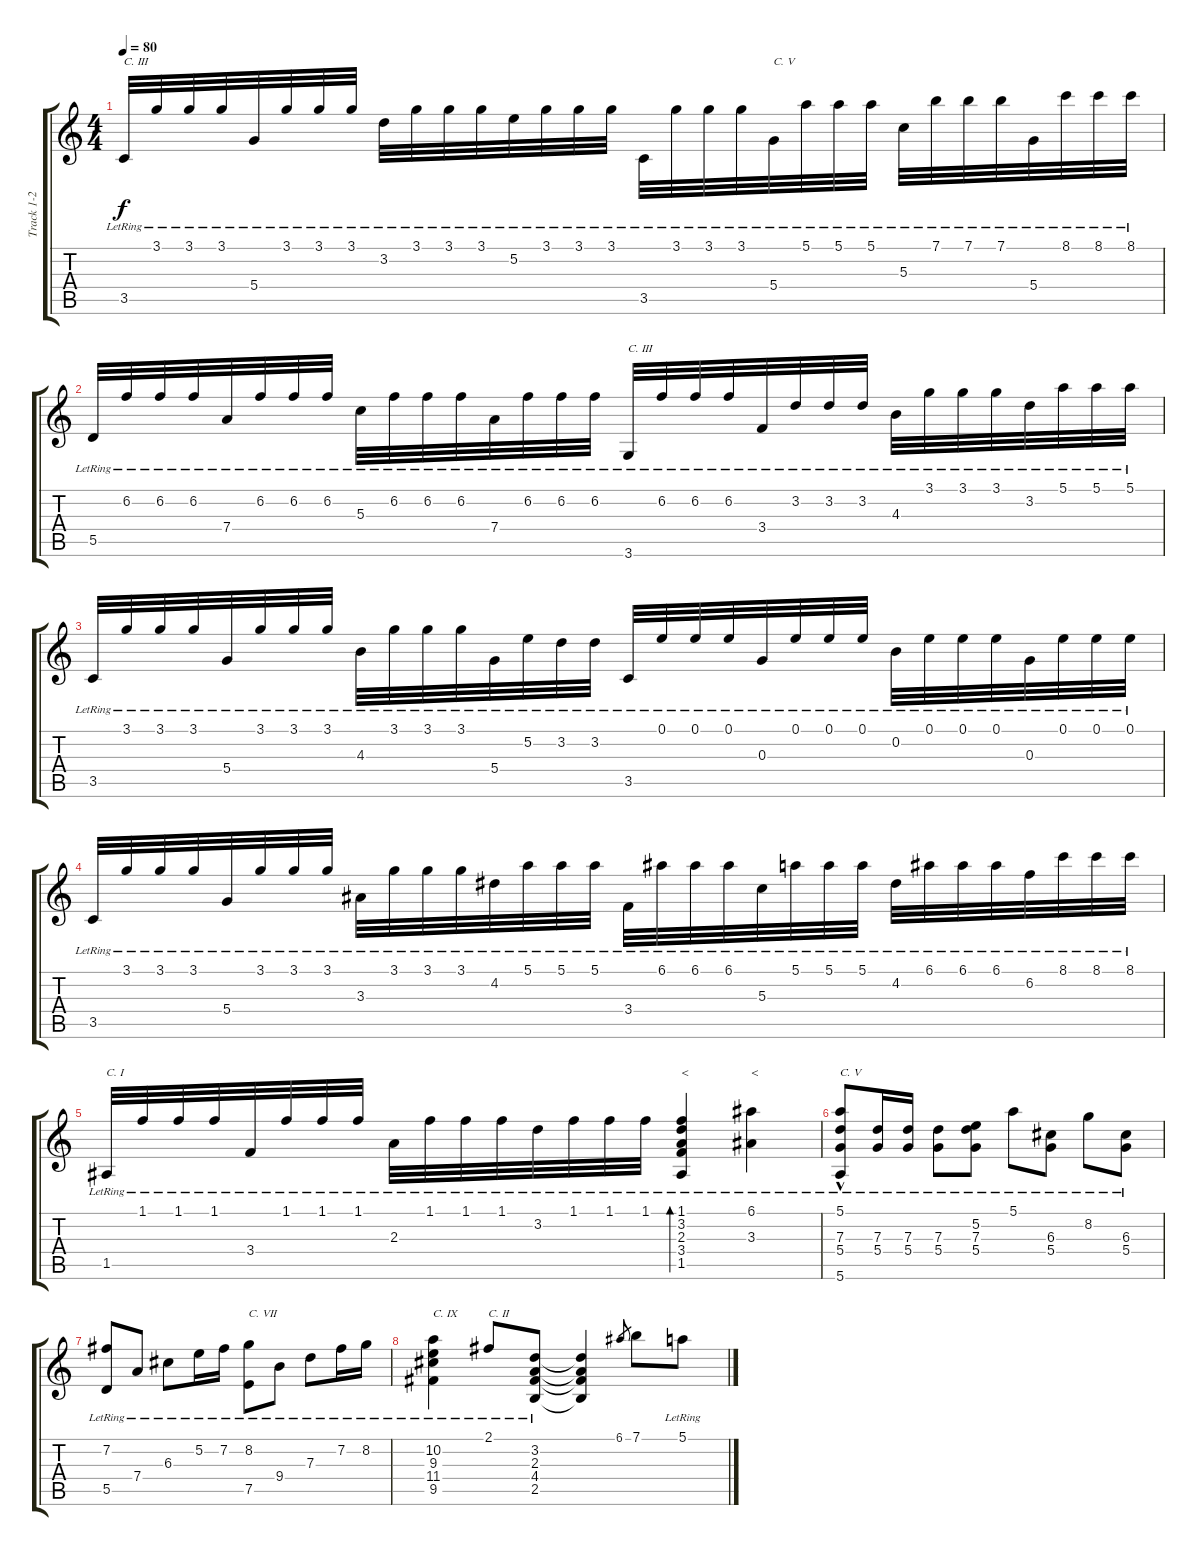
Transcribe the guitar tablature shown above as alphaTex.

\track ("Track 1-2" "Track 1-2") {instrument acousticguitarnylon}
\staff {score tabs}
\tuning (E4 B3 G3 D3 A2 E2) {hide}
\ts (4 4)
\tempo 80
\clef g2
\ks c
3.5{lr}.32{txt "C. III" dy f} 3.1{lr}.32 3.1{lr}.32 3.1{lr}.32 5.4{lr}.32 3.1{lr}.32 3.1{lr}.32 3.1{lr}.32 3.2{lr}.32 3.1{lr}.32 3.1{lr}.32 3.1{lr}.32 5.2{lr}.32 3.1{lr}.32 3.1{lr}.32 3.1{lr}.32 3.5{lr}.32 3.1{lr}.32 3.1{lr}.32 3.1{lr}.32 5.4{lr}.32{txt "C. V"} 5.1{lr}.32 5.1{lr}.32 5.1{lr}.32 5.3{lr}.32 7.1{lr}.32 7.1{lr}.32 7.1{lr}.32 5.4{lr}.32 8.1{lr}.32 8.1{lr}.32 8.1{lr}.32 |
5.5{lr}.32 6.2{lr}.32 6.2{lr}.32 6.2{lr}.32 7.4{lr}.32 6.2{lr}.32 6.2{lr}.32 6.2{lr}.32 5.3{lr}.32 6.2{lr}.32 6.2{lr}.32 6.2{lr}.32 7.4{lr}.32 6.2{lr}.32 6.2{lr}.32 6.2{lr}.32 3.6{lr}.32{txt "C. III"} 6.2{lr}.32 6.2{lr}.32 6.2{lr}.32 3.4{lr}.32 3.2{lr}.32 3.2{lr}.32 3.2{lr}.32 4.3{lr}.32 3.1{lr}.32 3.1{lr}.32 3.1{lr}.32 3.2{lr}.32 5.1{lr}.32 5.1{lr}.32 5.1{lr}.32 |
3.5{lr}.32 3.1{lr}.32 3.1{lr}.32 3.1{lr}.32 5.4{lr}.32 3.1{lr}.32 3.1{lr}.32 3.1{lr}.32 4.3{lr}.32 3.1{lr}.32 3.1{lr}.32 3.1{lr}.32 5.4{lr}.32 5.2{lr}.32 3.2{lr}.32 3.2{lr}.32 3.5{lr}.32 0.1{lr}.32 0.1{lr}.32 0.1{lr}.32 0.3{lr}.32 0.1{lr}.32 0.1{lr}.32 0.1{lr}.32 0.2{lr}.32 0.1{lr}.32 0.1{lr}.32 0.1{lr}.32 0.3{lr}.32 0.1{lr}.32 0.1{lr}.32 0.1{lr}.32 |
3.5{lr}.32 3.1{lr}.32 3.1{lr}.32 3.1{lr}.32 5.4{lr}.32 3.1{lr}.32 3.1{lr}.32 3.1{lr}.32 3.3{lr}.32 3.1{lr}.32 3.1{lr}.32 3.1{lr}.32 4.2{lr}.32 5.1{lr}.32 5.1{lr}.32 5.1{lr}.32 3.4{lr}.32 6.1{lr}.32 6.1{lr}.32 6.1{lr}.32 5.3{lr}.32 5.1{lr}.32 5.1{lr}.32 5.1{lr}.32 4.2{lr}.32 6.1{lr}.32 6.1{lr}.32 6.1{lr}.32 6.2{lr}.32 8.1{lr}.32 8.1{lr}.32 8.1{lr}.32 |
1.5{lr}.32{txt "C. I"} 1.1{lr}.32 1.1{lr}.32 1.1{lr}.32 3.4{lr}.32 1.1{lr}.32 1.1{lr}.32 1.1{lr}.32 2.3{lr}.32 1.1{lr}.32 1.1{lr}.32 1.1{lr}.32 3.2{lr}.32 1.1{lr}.32 1.1{lr}.32 1.1{lr}.32 (1.1{lr} 3.2{lr} 2.3{lr} 3.4{lr} 1.5{lr}).4{bd 120 txt "<"} (6.1{lr} 3.3{lr}).4{txt "<"} |
(5.1{hac lr} 7.3{lr} 5.4{lr} 5.6{lr}).8{txt "C. V"} (7.3{lr} 5.4{lr}).16 (7.3{lr} 5.4{lr}).16 (7.3{lr} 5.4{lr}).8 (5.2{lr} 7.3{lr} 5.4{lr}).8 5.1{lr}.8 (6.3{lr} 5.4{lr}).8 8.2{lr}.8 (6.3{lr} 5.4{lr}).8 |
(7.2{lr} 5.5{lr}).8 7.4{lr}.8 6.3{lr}.8 5.2{lr}.16 7.2{lr}.16 (8.2{lr} 7.5{lr}).8{txt "C. VII"} 9.4{lr}.8 7.3{lr}.8 7.2{lr}.16 8.2{lr}.16 |
(10.2{lr} 9.3{lr} 11.4{lr} 9.5{lr}).4{txt "C. IX"} 2.1{lr}.8{txt "C. II"} (3.2{lr} 2.3{lr} 4.4{lr} 2.5{lr}).8 (3.2{t} 2.3{t} 4.4{t} 2.5{t}).4 6.1.8{gr} 7.1.8 5.1{lr}.8
